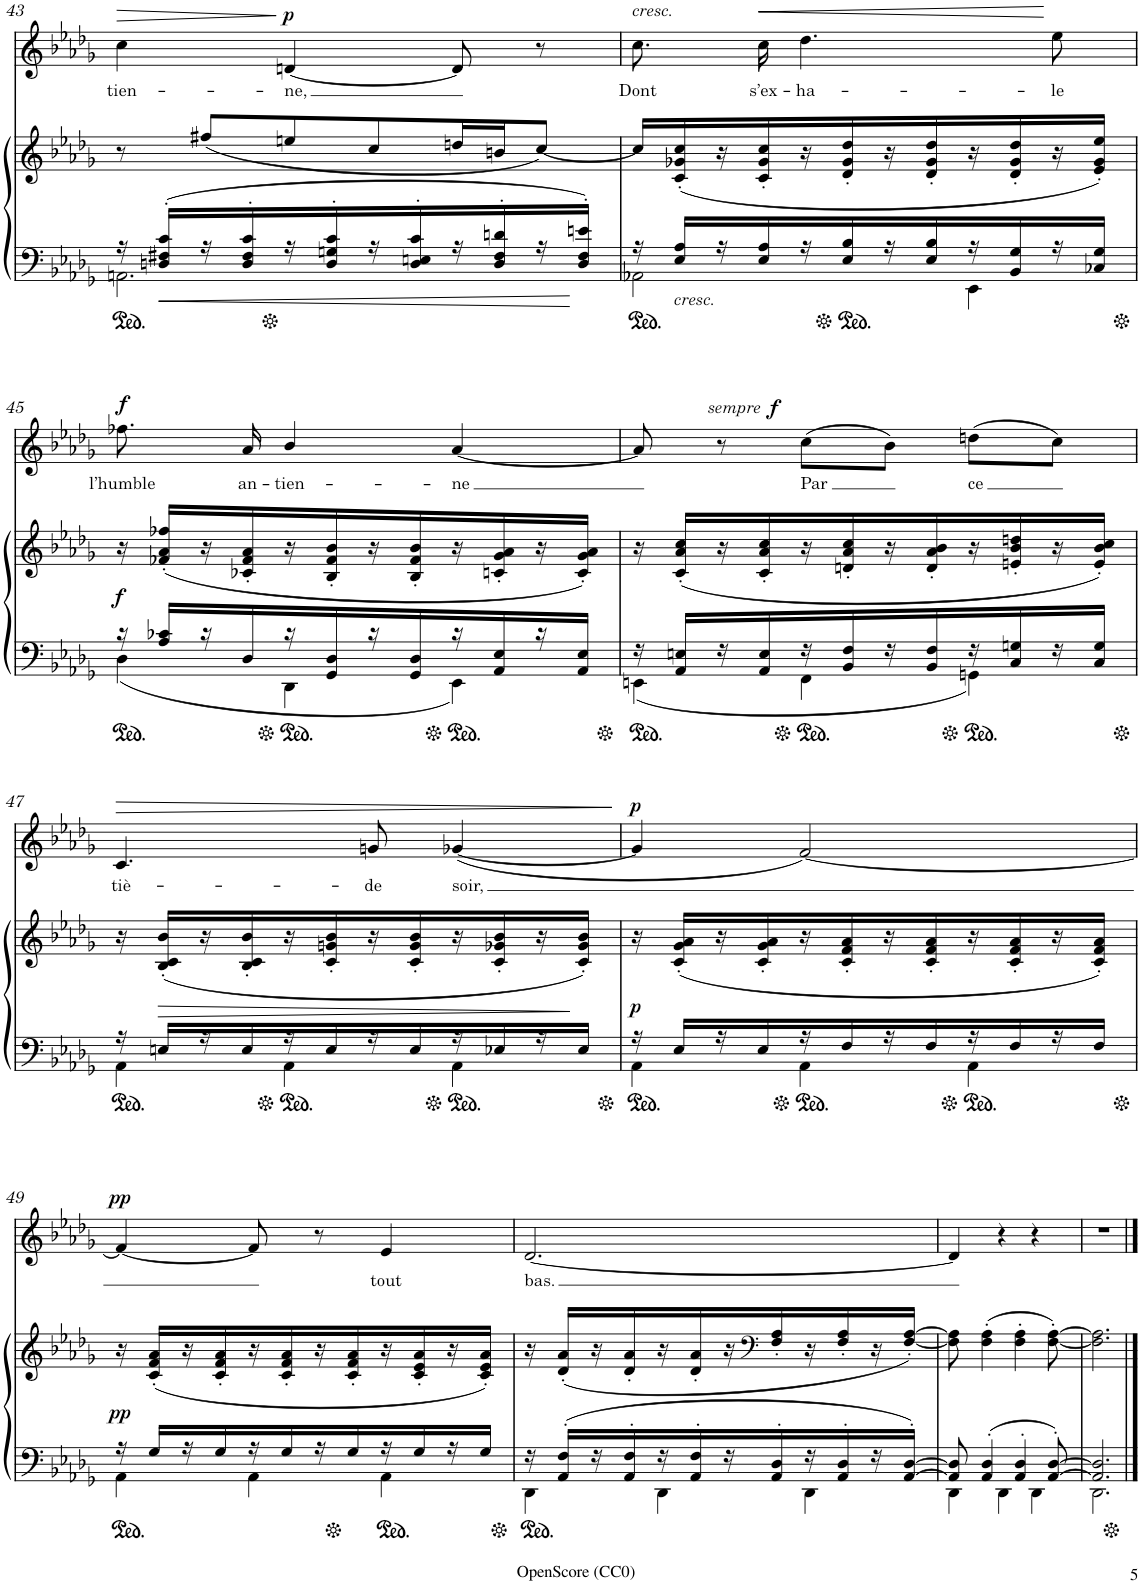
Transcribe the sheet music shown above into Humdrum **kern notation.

**kern	**kern	**dynam	**kern	**text	**dynam
*part2	*part2	*part2	*part1	*part1	*part1
*staff3	*staff2	*staff2/3	*staff1	*staff1	*staff1
*I"Piano	*	*	*I"Voice	*	*
*I'Pno	*	*	*	*	*
!!LO:PB:g=z
*clefF4	*clefG2	*	*clefG2	*	*
*k[b-e-a-d-g-]	*k[b-e-a-d-g-]	*	*k[b-e-a-d-g-]	*	*
*M3/4	*M3/4	*	*M3/4	*	*
=43	=43	=43	=43	=43	=43
*^	*	*	*	*	*
!	!	!	!	!	!LO:LY:b	!LO:HP:b
16r	2.AAn\	8r	.	4cc\	tien-	>
16Dn/' 16F#X/' 16c/'LL	.	.	.	.	.	.
16r	.	(8ff#X/L	.	.	.	.
16D/' 16F#/' 16c/'	.	.	.	.	.	.
!	!	!	!	!	!LO:LY:b	!LO:DY:n=1:a
16r	.	8een/	.	[4dn/	-ne,	] p
16D/' 16Gn/' 16c/'	.	.	.	.	.	.
16r	.	8cc/	.	.	.	.
16D/' 16En/' 16c/'	.	.	.	.	.	.
16r	.	16ddn/L	.	8d/]	.	.
16D/' 16F#/' 16dn/'	.	16bn/J	.	.	.	.
16r	.	[8cc/J)	.	8r	.	.
16D/' 16F#/' 16en/'JJ	.	.	.	.	.	.
=44	=44	=44	=44	=44	=44	=44
!	!	!	!	!LO:TX:a:i:t=cresc.	!	!
!	!	!	!	!	!LO:LY:b	!
16r	2AA-X\	16cc/LL]	.	8.cc\	Dont	.
!LO:TX:b:i:t=cresc.	!	!	!	!	!	!
16E-/ 16A-/LL	.	(16c/' 16g-X/' 16cc/'	.	.	.	.
16r	.	16r	.	.	.	.
!	!	!	!	!	!LO:LY:b	!LO:HP:b
16E-/ 16A-/	.	16c/' 16g-/' 16cc/'	.	16cc\	s’ex-	<
!	!	!	!	!	!LO:LY:b	!
16r	.	16r	.	4.dd-\	-ha-	.
16E-/ 16B-/	.	16d-/' 16g-/' 16dd-/'	.	.	.	.
16r	.	16r	.	.	.	.
16E-/ 16B-/	.	16d-/' 16g-/' 16dd-/'	.	.	.	.
16r	4EE-\	16r	.	.	.	.
16BB-/ 16G-/	.	16d-/' 16g-/' 16dd-/'	.	.	.	.
!	!	!	!	!	!LO:LY:b	!
16r	.	16r	.	8ee-\	-le	[
16C-X/ 16G-/JJ	.	16e-/' 16g-/' 16ee-/'JJ)	.	.	.	.
!!LO:LB:g=z
=45	=45	=45	=45	=45	=45	=45
!	!	!	!LO:DY:b	!	!LO:LY:b	!LO:DY:a
16r	4D-\	16r	f	8.ff-X\	l’humble	f
16A-/ 16c-X/LL	.	(16f-X/' 16a-/' 16ff-X/'LL	.	.	.	.
16r	.	16r	.	.	.	.
!	!	!	!	!	!LO:LY:b	!
16D-/	.	16c-X/' 16f-/' 16a-/'	.	16a-/	an-	.
!	!	!	!	!	!LO:LY:b	!
16r	4DD-\	16r	.	4b-/	-tien-	.
16GG-/ 16D-/	.	16B-/' 16f-/' 16b-/'	.	.	.	.
16r	.	16r	.	.	.	.
16GG-/ 16D-/	.	16B-/' 16f-/' 16b-/'	.	.	.	.
!	!	!	!	!	!LO:LY:b	!
16r	4EE-\	16r	.	[4a-/	-ne	.
16AA-/ 16E-/	.	16cn/' 16g-/' 16a-/'	.	.	.	.
16r	.	16r	.	.	.	.
16AA-/ 16E-/JJ	.	16c/' 16g-/' 16a-/'JJ)	.	.	.	.
=46	=46	=46	=46	=46	=46	=46
16r	4EEn\	16r	.	8a-/]	.	.
16AA-/ 16En/LL	.	(16c/' 16a-/' 16cc/'LL	.	.	.	.
16r	.	16r	.	8r	.	.
16AA-/ 16E/	.	16c/' 16a-/' 16cc/'	.	.	.	.
!	!	!	!	!	!LO:LY:b	!LO:DY:a
!	!	!	!	!	!	!LO:DY:n=1:a
16r	4FF\	16r	.	(8cc\L	Par	other-dynamics f
16BB-/ 16F/	.	16dn/' 16a-/' 16cc/'	.	.	.	.
16r	.	16r	.	8b-\J)	.	.
16BB-/ 16F/	.	16d/' 16a-/' 16b-/'	.	.	.	.
!	!	!	!	!	!LO:LY:b	!
16r	4GGn\	16r	.	(8ddn\L	ce	.
16C/ 16Gn/	.	16en/' 16b-/' 16ddn/'	.	.	.	.
16r	.	16r	.	8cc\J)	.	.
16C/ 16G/JJ	.	16e/' 16b-/' 16cc/'JJ)	.	.	.	.
!!LO:LB:g=z
=47	=47	=47	=47	=47	=47	=47
!	!	!	!	!	!LO:LY:b	!LO:HP:b
16r	4AA-\	16r	.	4.c/	tiè-	>
16En/LL	.	(16B-/' 16c/' 16b-/'LL	.	.	.	.
16r	.	16r	.	.	.	.
16E/	.	16B-/' 16c/' 16b-/'	.	.	.	.
16r	4AA-\	16r	.	.	.	.
16E/	.	16c/' 16gn/' 16b-/'	.	.	.	.
!	!	!	!	!	!LO:LY:b	!
16r	.	16r	.	8gn/	-de	.
16E/	.	16c/' 16g/' 16b-/'	.	.	.	.
!	!	!	!	!	!LO:LY:b	!
16r	4AA-\	16r	.	([4g-X/	soir,	.
16E-X/	.	16c/' 16g-X/' 16b-/'	.	.	.	.
16r	.	16r	.	.	.	.
16E-/JJ	.	16c/' 16g-/' 16b-/'JJ)	.	.	.	.
*v	*v	*	*	*	*	*
.	.	.	.	.	]
=48	=48	=48	=48	=48	=48
*^	*	*	*	*	*
!	!	!	!LO:DY:b	!	!	!LO:DY:a
16r	4AA-\	16r	p	4g-/]	.	p
16E-/LL	.	(16c/' 16g-/' 16a-/'LL	.	.	.	.
16r	.	16r	.	.	.	.
16E-/	.	16c/' 16g-/' 16a-/'	.	.	.	.
16r	4AA-\	16r	.	[2f/)	.	.
16F/	.	16c/' 16f/' 16a-/'	.	.	.	.
16r	.	16r	.	.	.	.
16F/	.	16c/' 16f/' 16a-/'	.	.	.	.
16r	4AA-\	16r	.	.	.	.
16F/	.	16c/' 16f/' 16a-/'	.	.	.	.
16r	.	16r	.	.	.	.
16F/JJ	.	16c/' 16f/' 16a-/'JJ)	.	.	.	.
!!LO:LB:g=z
=49	=49	=49	=49	=49	=49	=49
!	!	!	!LO:DY:b	!	!	!LO:DY:a
16r	4AA-\	16r	pp	4f/_	.	pp
16G-/LL	.	(16c/' 16f/' 16a-/'LL	.	.	.	.
16r	.	16r	.	.	.	.
16G-/	.	16c/' 16f/' 16a-/'	.	.	.	.
16r	4AA-\	16r	.	8f/]	.	.
16G-/	.	16c/' 16f/' 16a-/'	.	.	.	.
16r	.	16r	.	8r	.	.
16G-/	.	16c/' 16f/' 16a-/'	.	.	.	.
!	!	!	!	!	!LO:LY:b	!
16r	4AA-\	16r	.	4e-/	tout	.
16G-/	.	16c/' 16e-/' 16a-/'	.	.	.	.
16r	.	16r	.	.	.	.
16G-/JJ	.	16c/' 16e-/' 16a-/'JJ)	.	.	.	.
=50	=50	=50	=50	=50	=50	=50
!	!	!	!	!	!LO:LY:b	!
16r	4DD-\	16r	.	[2.d-/	bas.	.
16AA-/' 16F/'LL	.	(16d-/' 16a-/'LL	.	.	.	.
16r	.	16r	.	.	.	.
16AA-/' 16F/'	.	16d-/' 16a-/'	.	.	.	.
16r	4DD-\	16r	.	.	.	.
16AA-/' 16F/'	.	16d-/' 16a-/'	.	.	.	.
16r	.	16r	.	.	.	.
*	*	*clefF4	*	*	*	*
16AA-/' 16D-/'	.	16F/' 16A-/'	.	.	.	.
16r	4DD-\	16r	.	.	.	.
16AA-/' 16D-/'	.	16F/' 16A-/'	.	.	.	.
16r	.	16r	.	.	.	.
[16AA-/' [16D-/'JJ	.	[16F/' [16A-/'JJ)	.	.	.	.
=51	=51	=51	=51	=51	=51	=51
8AA-/] 8D-/]	4DD-\	8F\] 8A-\]	.	4d-/]	.	.
4AA-/' 4D-/'	.	(4F\' 4A-\'	.	.	.	.
.	4DD-\	.	.	4r	.	.
4AA-/' 4D-/'	.	4F\' 4A-\'	.	.	.	.
.	4DD-\	.	.	4r	.	.
[8AA-/' [8D-/'	.	[8F\' [8A-\')	.	.	.	.
=52	=52	=52	=52	=52	=52	=52
*	*^	*	*	*	*	*
2.AA-/] 2.D-/]	2.DD-\	4ryy	2.F\] 2.A-\]	.	2.r	.	.
.	.	4ryy	.	.	.	.	.
.	.	4ryy	.	.	.	.	.
*v	*v	*v	*	*	*	*	*
==	==	==	==	==	==
*-	*-	*-	*-	*-	*-
